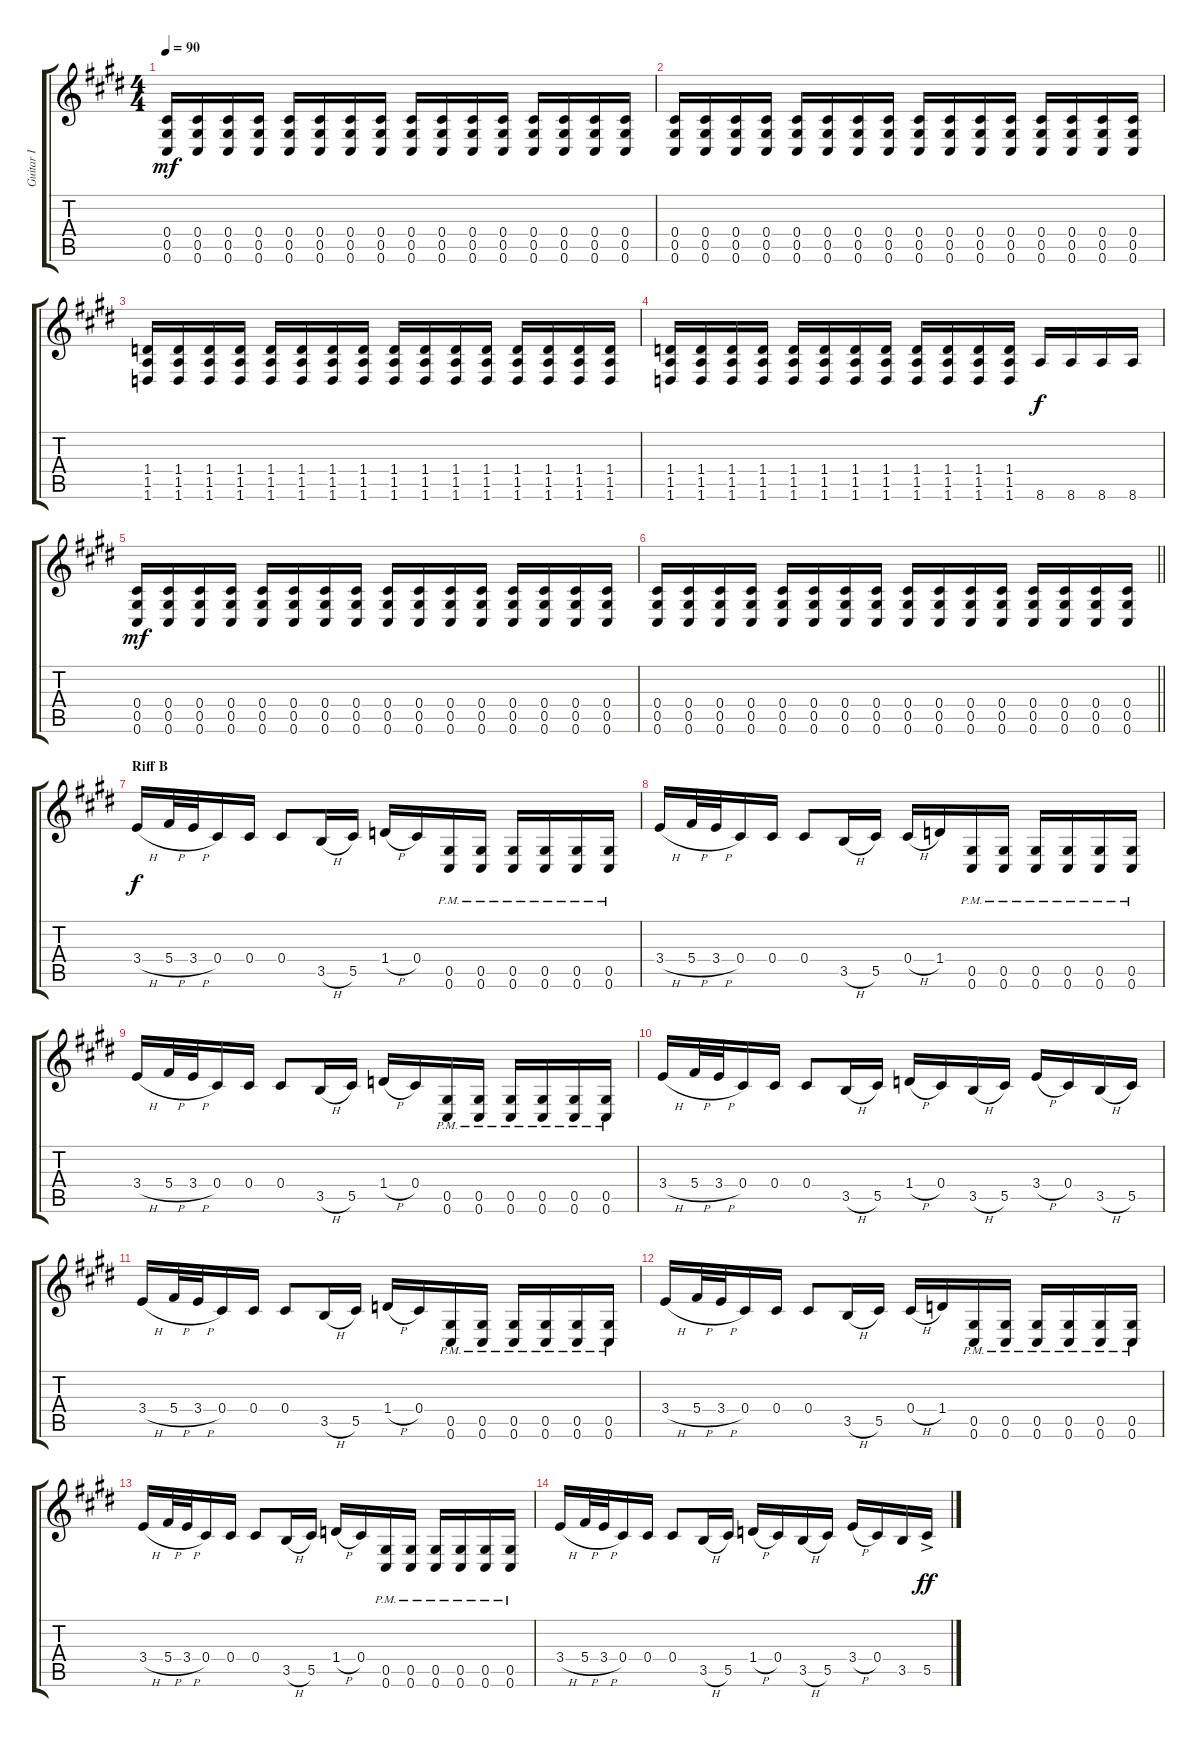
\track ("Guitar I" "Guitar I") {instrument distortionguitar}
\staff {score tabs}
\tuning (Eb4 Bb3 Gb3 Db3 Ab2 Db2) {hide}
\ts (4 4)
\tempo 90
\clef g2
\ks c#minor
(0.4 0.5 0.6).16{dy mf} (0.4 0.5 0.6).16 (0.4 0.5 0.6).16 (0.4 0.5 0.6).16 (0.4 0.5 0.6).16 (0.4 0.5 0.6).16 (0.4 0.5 0.6).16 (0.4 0.5 0.6).16 (0.4 0.5 0.6).16 (0.4 0.5 0.6).16 (0.4 0.5 0.6).16 (0.4 0.5 0.6).16 (0.4 0.5 0.6).16 (0.4 0.5 0.6).16 (0.4 0.5 0.6).16 (0.4 0.5 0.6).16 |
(0.4 0.5 0.6).16 (0.4 0.5 0.6).16 (0.4 0.5 0.6).16 (0.4 0.5 0.6).16 (0.4 0.5 0.6).16 (0.4 0.5 0.6).16 (0.4 0.5 0.6).16 (0.4 0.5 0.6).16 (0.4 0.5 0.6).16 (0.4 0.5 0.6).16 (0.4 0.5 0.6).16 (0.4 0.5 0.6).16 (0.4 0.5 0.6).16 (0.4 0.5 0.6).16 (0.4 0.5 0.6).16 (0.4 0.5 0.6).16 |
(1.4 1.5 1.6).16 (1.4 1.5 1.6).16 (1.4 1.5 1.6).16 (1.4 1.5 1.6).16 (1.4 1.5 1.6).16 (1.4 1.5 1.6).16 (1.4 1.5 1.6).16 (1.4 1.5 1.6).16 (1.4 1.5 1.6).16 (1.4 1.5 1.6).16 (1.4 1.5 1.6).16 (1.4 1.5 1.6).16 (1.4 1.5 1.6).16 (1.4 1.5 1.6).16 (1.4 1.5 1.6).16 (1.4 1.5 1.6).16 |
(1.4 1.5 1.6).16 (1.4 1.5 1.6).16 (1.4 1.5 1.6).16 (1.4 1.5 1.6).16 (1.4 1.5 1.6).16 (1.4 1.5 1.6).16 (1.4 1.5 1.6).16 (1.4 1.5 1.6).16 (1.4 1.5 1.6).16 (1.4 1.5 1.6).16 (1.4 1.5 1.6).16 (1.4 1.5 1.6).16 8.6.16{dy f} 8.6.16 8.6.16 8.6.16 |
(0.4 0.5 0.6).16{dy mf} (0.4 0.5 0.6).16 (0.4 0.5 0.6).16 (0.4 0.5 0.6).16 (0.4 0.5 0.6).16 (0.4 0.5 0.6).16 (0.4 0.5 0.6).16 (0.4 0.5 0.6).16 (0.4 0.5 0.6).16 (0.4 0.5 0.6).16 (0.4 0.5 0.6).16 (0.4 0.5 0.6).16 (0.4 0.5 0.6).16 (0.4 0.5 0.6).16 (0.4 0.5 0.6).16 (0.4 0.5 0.6).16 |
\barLineRight lightlight
(0.4 0.5 0.6).16 (0.4 0.5 0.6).16 (0.4 0.5 0.6).16 (0.4 0.5 0.6).16 (0.4 0.5 0.6).16 (0.4 0.5 0.6).16 (0.4 0.5 0.6).16 (0.4 0.5 0.6).16 (0.4 0.5 0.6).16 (0.4 0.5 0.6).16 (0.4 0.5 0.6).16 (0.4 0.5 0.6).16 (0.4 0.5 0.6).16 (0.4 0.5 0.6).16 (0.4 0.5 0.6).16 (0.4 0.5 0.6).16 |
\section ("" "Riff B")
3.4{h}.16{dy f volume 14 balance 2} 5.4{h}.32 3.4{h}.32 0.4.16 0.4.16 0.4.8 3.5{h}.16 5.5.16 1.4{h}.16 0.4.16 (0.5{pm} 0.6{pm}).16 (0.5{pm} 0.6{pm}).16 (0.5{pm} 0.6{pm}).16 (0.5{pm} 0.6{pm}).16 (0.5{pm} 0.6{pm}).16 (0.5{pm} 0.6{pm}).16 |
3.4{h}.16 5.4{h}.32 3.4{h}.32 0.4.16 0.4.16 0.4.8 3.5{h}.16 5.5.16 0.4{h}.16 1.4.16 (0.5{pm} 0.6{pm}).16 (0.5{pm} 0.6{pm}).16 (0.5{pm} 0.6{pm}).16 (0.5{pm} 0.6{pm}).16 (0.5{pm} 0.6{pm}).16 (0.5{pm} 0.6{pm}).16 |
3.4{h}.16 5.4{h}.32 3.4{h}.32 0.4.16 0.4.16 0.4.8 3.5{h}.16 5.5.16 1.4{h}.16 0.4.16 (0.5{pm} 0.6{pm}).16 (0.5{pm} 0.6{pm}).16 (0.5{pm} 0.6{pm}).16 (0.5{pm} 0.6{pm}).16 (0.5{pm} 0.6{pm}).16 (0.5{pm} 0.6{pm}).16 |
3.4{h}.16 5.4{h}.32 3.4{h}.32 0.4.16 0.4.16 0.4.8 3.5{h}.16 5.5.16 1.4{h}.16 0.4.16 3.5{h}.16 5.5.16 3.4{h}.16 0.4.16 3.5{h}.16 5.5.16 |
3.4{h}.16 5.4{h}.32 3.4{h}.32 0.4.16 0.4.16 0.4.8 3.5{h}.16 5.5.16 1.4{h}.16 0.4.16 (0.5{pm} 0.6{pm}).16 (0.5{pm} 0.6{pm}).16 (0.5{pm} 0.6{pm}).16 (0.5{pm} 0.6{pm}).16 (0.5{pm} 0.6{pm}).16 (0.5{pm} 0.6{pm}).16 |
3.4{h}.16 5.4{h}.32 3.4{h}.32 0.4.16 0.4.16 0.4.8 3.5{h}.16 5.5.16 0.4{h}.16 1.4.16 (0.5{pm} 0.6{pm}).16 (0.5{pm} 0.6{pm}).16 (0.5{pm} 0.6{pm}).16 (0.5{pm} 0.6{pm}).16 (0.5{pm} 0.6{pm}).16 (0.5{pm} 0.6{pm}).16 |
3.4{h}.16 5.4{h}.32 3.4{h}.32 0.4.16 0.4.16 0.4.8 3.5{h}.16 5.5.16 1.4{h}.16 0.4.16 (0.5{pm} 0.6{pm}).16 (0.5{pm} 0.6{pm}).16 (0.5{pm} 0.6{pm}).16 (0.5{pm} 0.6{pm}).16 (0.5{pm} 0.6{pm}).16 (0.5{pm} 0.6{pm}).16 |
3.4{h}.16 5.4{h}.32 3.4{h}.32 0.4.16 0.4.16 0.4.8 3.5{h}.16 5.5.16 1.4{h}.16 0.4.16 3.5{h}.16 5.5.16 3.4{h}.16 0.4.16 3.5.16 5.5{ac}.16{dy ff}
